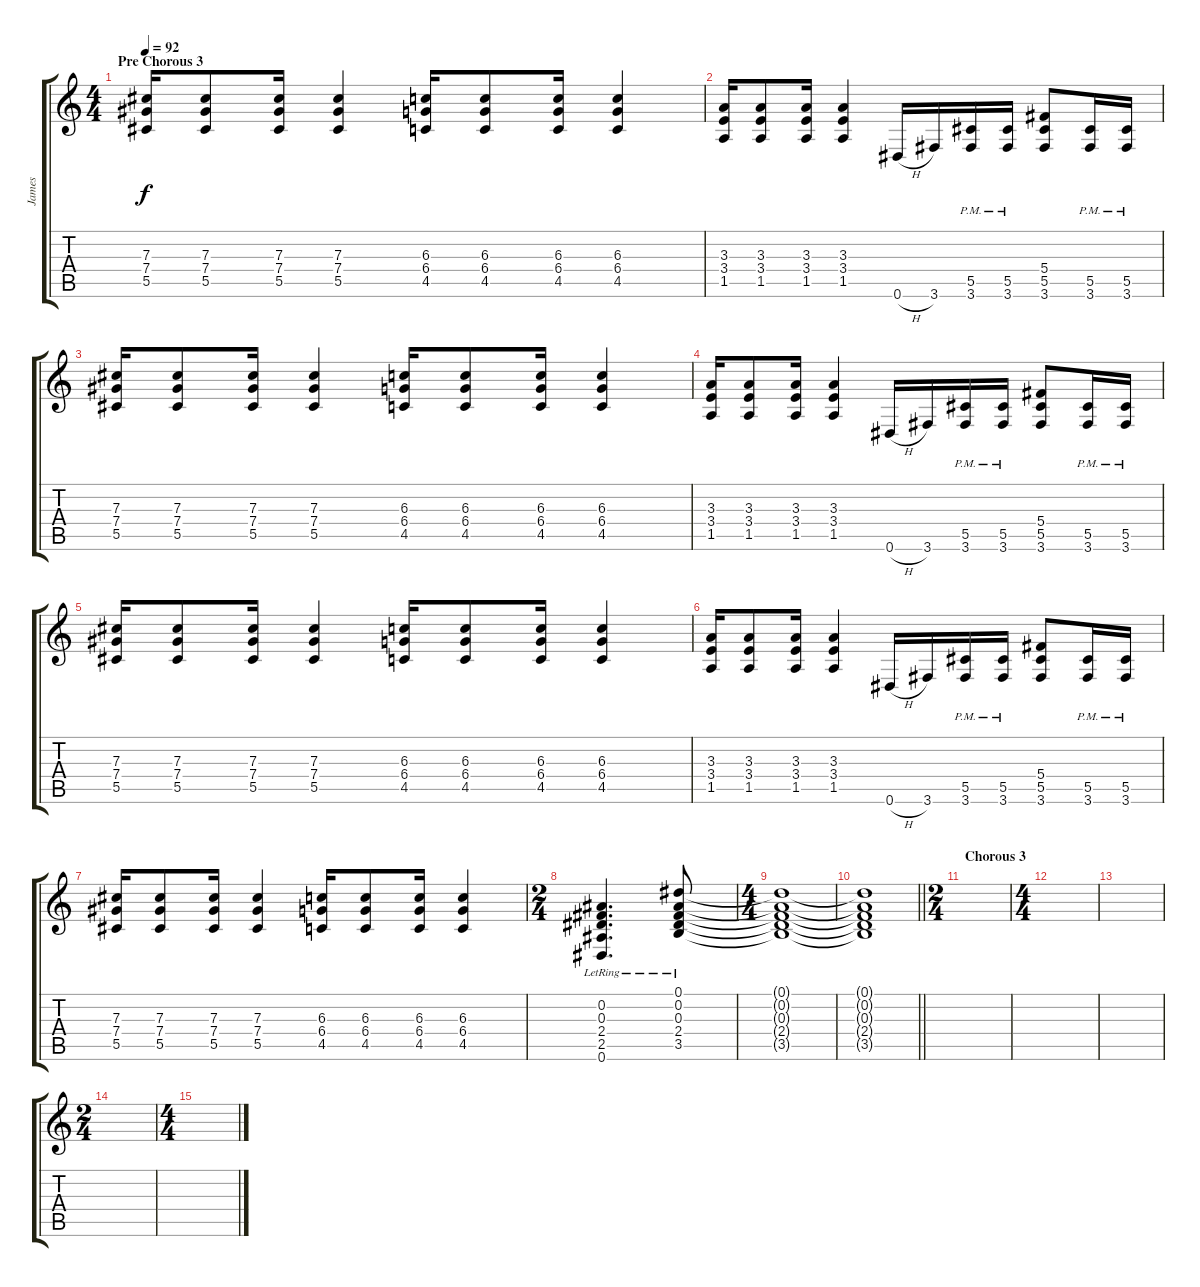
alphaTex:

\track ("James" "James") {instrument distortionguitar}
\staff {score tabs}
\tuning (Eb4 Bb3 Gb3 Db3 Ab2 Eb2) {hide}
\ts (4 4)
\section ("" "Pre Chorous 3")
\tempo 92
\clef g2
\ks c
(7.3 7.4 5.5).16{dy f} (7.3 7.4 5.5).8 (7.3 7.4 5.5).16 (7.3 7.4 5.5).4 (6.3 6.4 4.5).16 (6.3 6.4 4.5).8 (6.3 6.4 4.5).16 (6.3 6.4 4.5).4 |
(3.3 3.4 1.5).16 (3.3 3.4 1.5).8 (3.3 3.4 1.5).16 (3.3 3.4 1.5).4 0.6{h}.16 3.6.16 (5.5{pm} 3.6{pm}).16 (5.5{pm} 3.6{pm}).16 (5.4 5.5 3.6).8 (5.5{pm} 3.6{pm}).16 (5.5{pm} 3.6{pm}).16 |
(7.3 7.4 5.5).16 (7.3 7.4 5.5).8 (7.3 7.4 5.5).16 (7.3 7.4 5.5).4 (6.3 6.4 4.5).16 (6.3 6.4 4.5).8 (6.3 6.4 4.5).16 (6.3 6.4 4.5).4 |
(3.3 3.4 1.5).16 (3.3 3.4 1.5).8 (3.3 3.4 1.5).16 (3.3 3.4 1.5).4 0.6{h}.16 3.6.16 (5.5{pm} 3.6{pm}).16 (5.5{pm} 3.6{pm}).16 (5.4 5.5 3.6).8 (5.5{pm} 3.6{pm}).16 (5.5{pm} 3.6{pm}).16 |
(7.3 7.4 5.5).16 (7.3 7.4 5.5).8 (7.3 7.4 5.5).16 (7.3 7.4 5.5).4 (6.3 6.4 4.5).16 (6.3 6.4 4.5).8 (6.3 6.4 4.5).16 (6.3 6.4 4.5).4 |
(3.3 3.4 1.5).16 (3.3 3.4 1.5).8 (3.3 3.4 1.5).16 (3.3 3.4 1.5).4 0.6{h}.16 3.6.16 (5.5{pm} 3.6{pm}).16 (5.5{pm} 3.6{pm}).16 (5.4 5.5 3.6).8 (5.5{pm} 3.6{pm}).16 (5.5{pm} 3.6{pm}).16 |
(7.3 7.4 5.5).16 (7.3 7.4 5.5).8 (7.3 7.4 5.5).16 (7.3 7.4 5.5).4 (6.3 6.4 4.5).16 (6.3 6.4 4.5).8 (6.3 6.4 4.5).16 (6.3 6.4 4.5).4 |
\ts (2 4)
(0.2{lr} 0.3{lr} 2.4{lr} 2.5{lr} 0.6{lr}).4{d} (0.1 0.2{lr} 0.3{lr} 2.4{lr} 3.5{lr}).8 |
\ts (4 4)
(0.1{t} 0.2{t} 0.3{t} 2.4{t} 3.5{t}).1 |
\barLineRight lightlight
(0.1{t} 0.2{t} 0.3{t} 2.4{t} 3.5{t}).1 |
\ts (2 4)
\section ("" "Chorous 3")
|
\ts (4 4)
|
|
\ts (2 4)
|
\ts (4 4)
